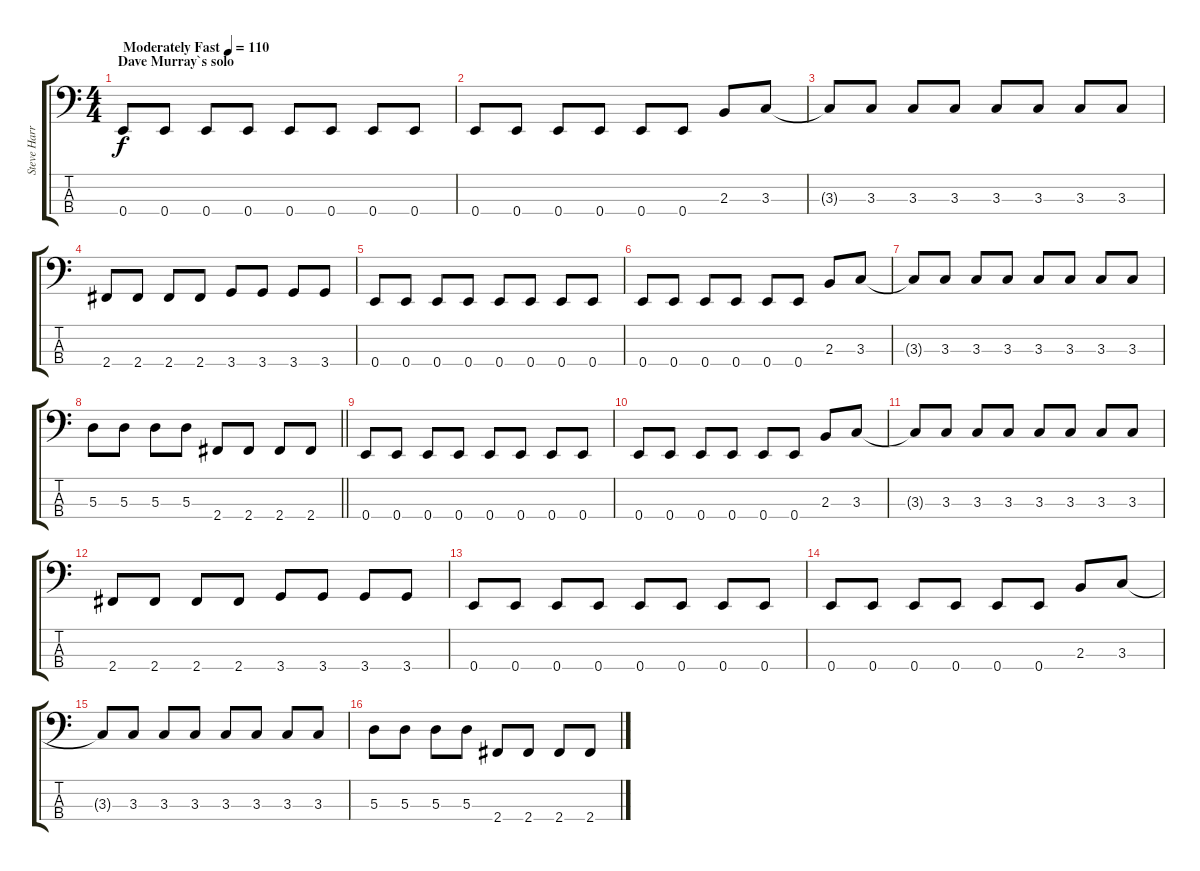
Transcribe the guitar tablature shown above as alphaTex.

\track ("Steve Harris" "Steve Harr") {instrument slapbass2}
\staff {score tabs}
\tuning (G2 D2 A1 E1) {hide}
\ts (4 4)
\section ("" "Dave Murray`s solo")
\tempo (110 "Moderately Fast")
\clef f4
\ks c
0.4.8{dy f instrument slapbass2} 0.4.8 0.4.8 0.4.8 0.4.8 0.4.8 0.4.8 0.4.8 |
0.4.8 0.4.8 0.4.8 0.4.8 0.4.8 0.4.8 2.3.8 3.3.8 |
3.3{t}.8 3.3.8 3.3.8 3.3.8 3.3.8 3.3.8 3.3.8 3.3.8 |
2.4.8 2.4.8 2.4.8 2.4.8 3.4.8 3.4.8 3.4.8 3.4.8 |
0.4.8 0.4.8 0.4.8 0.4.8 0.4.8 0.4.8 0.4.8 0.4.8 |
0.4.8 0.4.8 0.4.8 0.4.8 0.4.8 0.4.8 2.3.8 3.3.8 |
3.3{t}.8 3.3.8 3.3.8 3.3.8 3.3.8 3.3.8 3.3.8 3.3.8 |
\barLineRight lightlight
5.3.8 5.3.8 5.3.8 5.3.8 2.4.8 2.4.8 2.4.8 2.4.8 |
\section ("" "")
0.4.8 0.4.8 0.4.8 0.4.8 0.4.8 0.4.8 0.4.8 0.4.8 |
0.4.8 0.4.8 0.4.8 0.4.8 0.4.8 0.4.8 2.3.8 3.3.8 |
3.3{t}.8 3.3.8 3.3.8 3.3.8 3.3.8 3.3.8 3.3.8 3.3.8 |
2.4.8 2.4.8 2.4.8 2.4.8 3.4.8 3.4.8 3.4.8 3.4.8 |
0.4.8 0.4.8 0.4.8 0.4.8 0.4.8 0.4.8 0.4.8 0.4.8 |
0.4.8 0.4.8 0.4.8 0.4.8 0.4.8 0.4.8 2.3.8 3.3.8 |
3.3{t}.8 3.3.8 3.3.8 3.3.8 3.3.8 3.3.8 3.3.8 3.3.8 |
5.3.8 5.3.8 5.3.8 5.3.8 2.4.8 2.4.8 2.4.8 2.4.8
